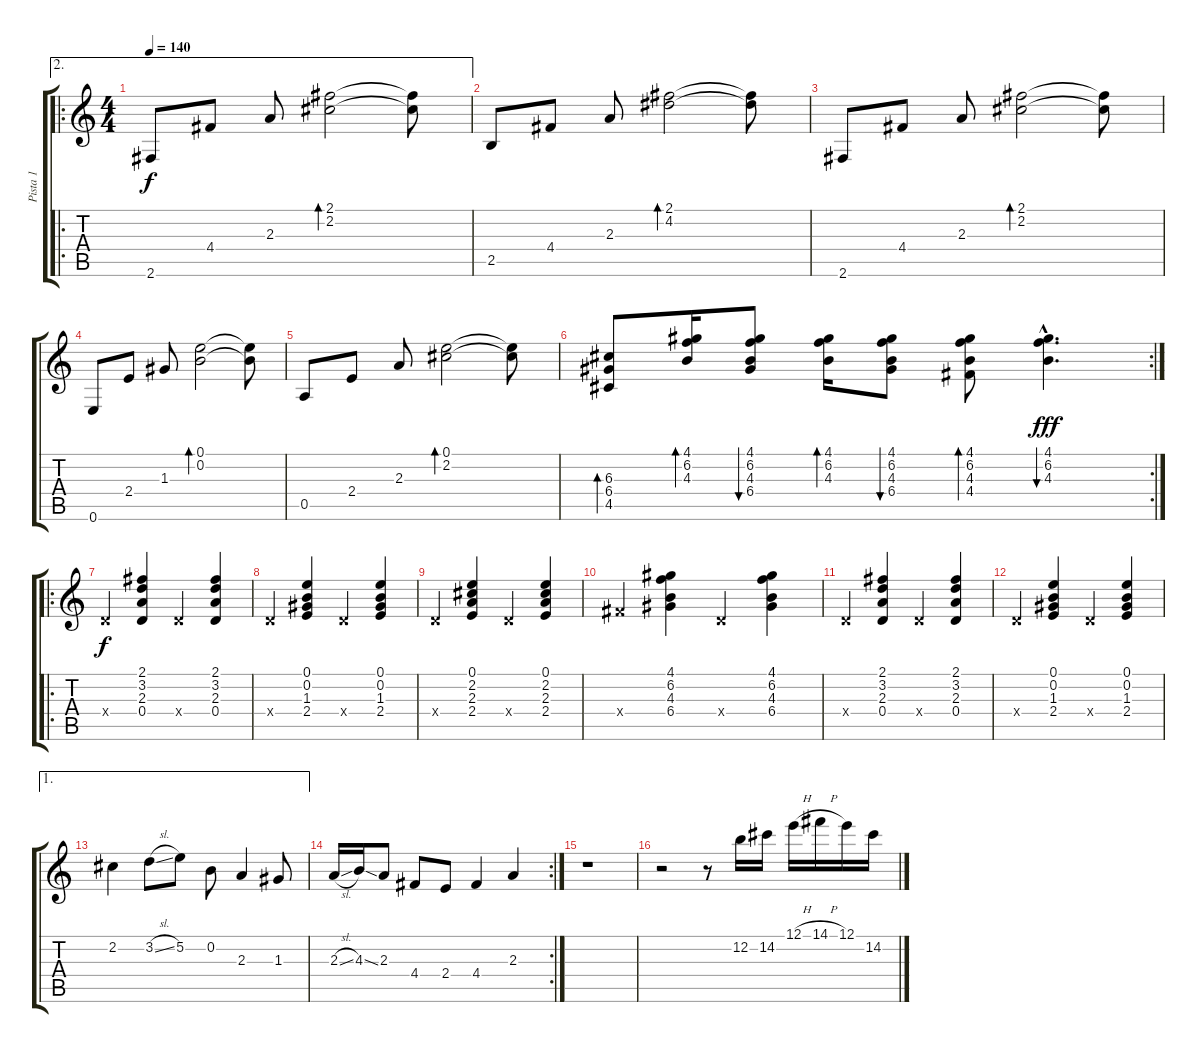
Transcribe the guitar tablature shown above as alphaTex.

\track ("Pista 1" "Pista 1") {instrument electricguitarclean}
\staff {score tabs}
\tuning (E4 B3 G3 D3 A2 E2) {hide}
\ae 2
\ro
\ts (4 4)
\tempo 140
\clef g2
\ks c
2.6.8{dy f} 4.4.8 2.3.8 (2.1 2.2).2{bd 480} (2.1{t} 2.2{t}).8 |
2.5.8 4.4.8 2.3.8 (2.1 4.2).2{bd 480} (2.1{t} 4.2{t}).8 |
2.6.8 4.4.8 2.3.8 (2.1 2.2).2{bd 480} (2.1{t} 2.2{t}).8 |
0.6.8 2.4.8 1.3.8 (0.1 0.2).2{bd 480} (0.1{t} 0.2{t}).8 |
0.5.8 2.4.8 2.3.8 (0.1 2.2).2{bd 480} (0.1{t} 2.2{t}).8 |
\rc 2
(6.3 6.4 4.5).8{bd 30} (4.1 6.2 4.3).16{bd 30} (4.1 6.2 4.3 6.4).8{bu 30} (4.1 6.2 4.3).16{bd 30} (4.1 6.2 4.3 6.4).8{bu 30} (4.1 6.2 4.3 4.4).8{bd 30} (4.1{hac} 6.2{hac} 4.3{hac}).4{d bu 30 dy fff} |
\ro
0.4{x}.4{dy f instrument electricguitarclean} (2.1 3.2 2.3 0.4).4 0.4{x}.4 (2.1 3.2 2.3 0.4).4 |
0.4{x}.4 (0.1 0.2 1.3 2.4).4 0.4{x}.4 (0.1 0.2 1.3 2.4).4 |
0.4{x}.4 (0.1 2.2 2.3 2.4).4 0.4{x}.4 (0.1 2.2 2.3 2.4).4 |
4.4{x}.4 (4.1 6.2 4.3 6.4).4 0.4{x}.4 (4.1 6.2 4.3 6.4).4 |
0.4{x}.4 (2.1 3.2 2.3 0.4).4 0.4{x}.4 (2.1 3.2 2.3 0.4).4 |
0.4{x}.4 (0.1 0.2 1.3 2.4).4 0.4{x}.4 (0.1 0.2 1.3 2.4).4 |
\ae 1
2.2.4{instrument overdrivenguitar} 3.2{sl}.8 5.2.8 0.2.8 2.3.4 1.3.8 |
\rc 2
2.3{sl}.16 4.3{ss}.16 2.3.8 4.4.8 2.4.8 4.4.4 2.3.4 |
r.1{instrument overdrivenguitar} |
r.2 r.8 12.2.16 14.2.16 12.1{h}.16 14.1{h}.16 12.1.16 14.2.16
